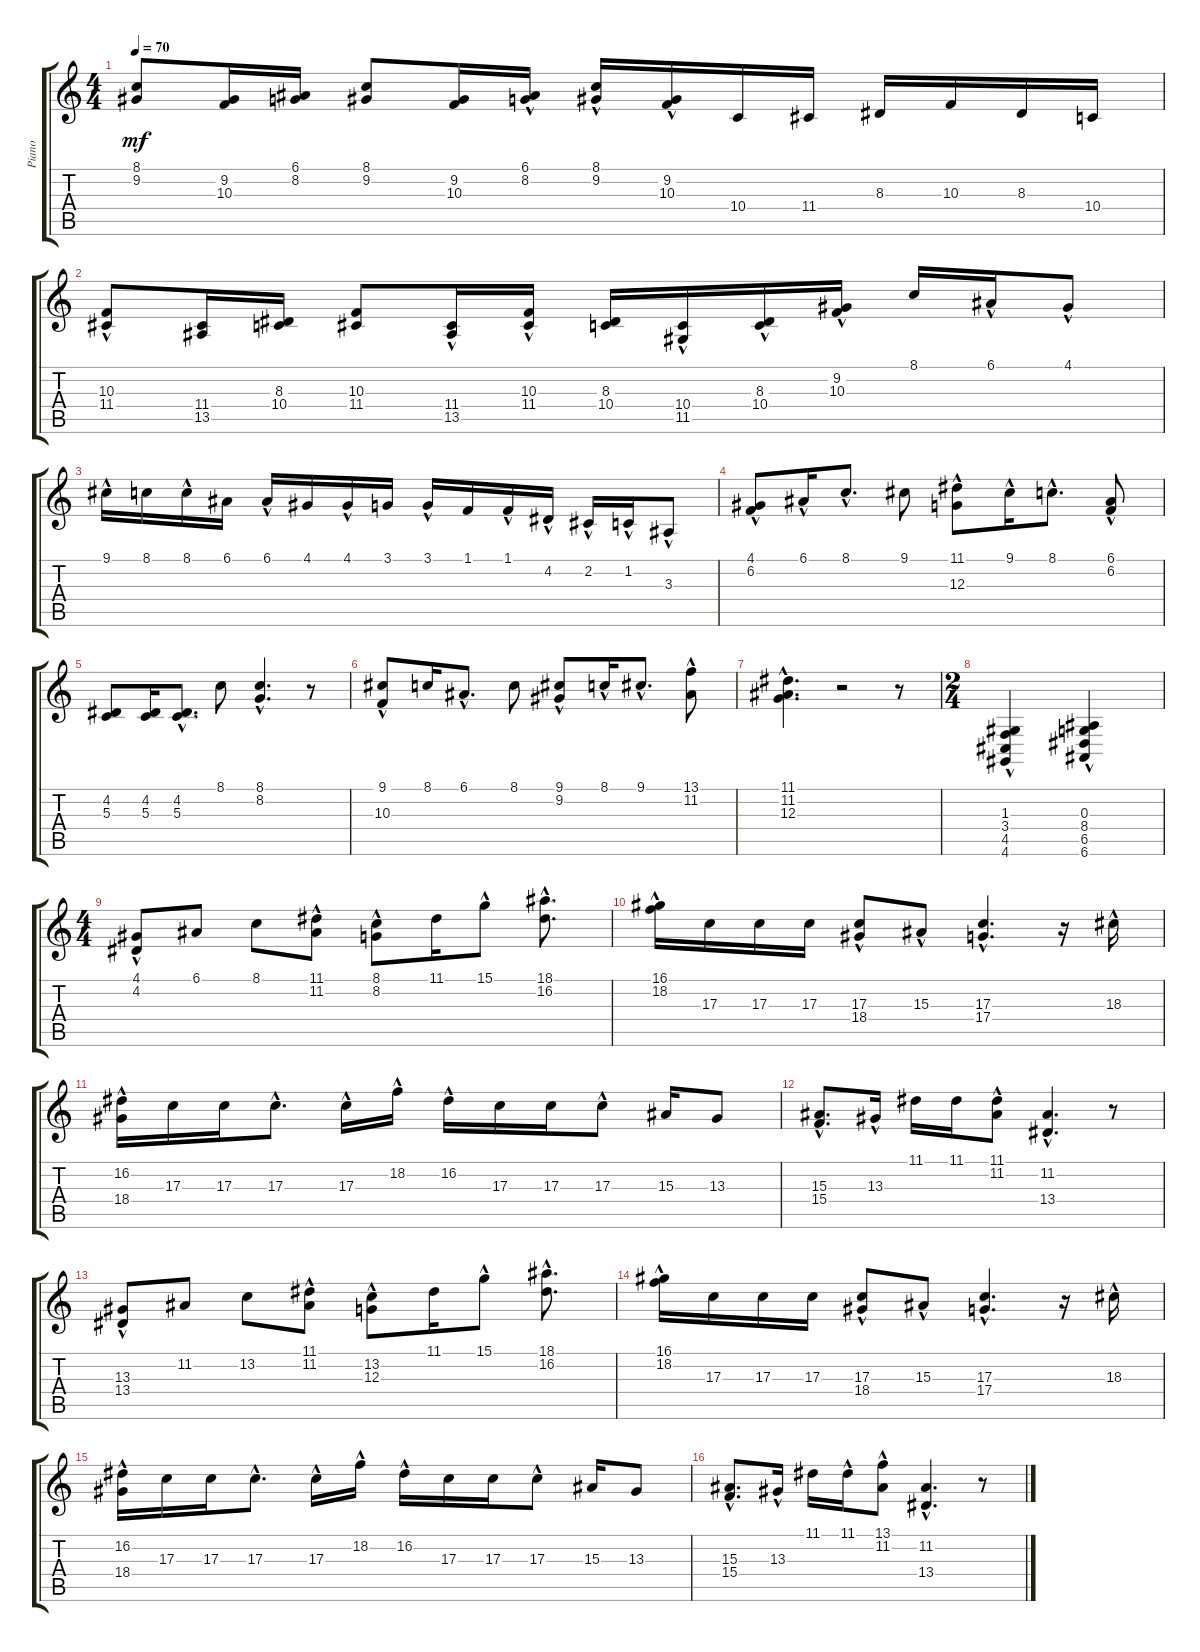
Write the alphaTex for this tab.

\track ("Piano" "Piano") {instrument acousticgrandpiano}
\staff {score tabs}
\tuning (E4 B3 G3 D3 A2 E2) {hide}
\ts (4 4)
\tempo 70
\clef g2
\ks c
(8.1 9.2).8{dy mf} (9.2 10.3).16 (6.1 8.2).16 (8.1 9.2).8 (9.2 10.3).16 (6.1{hac} 8.2{hac}).16 (8.1{hac} 9.2).16 (9.2{hac} 10.3{hac}).16 10.4.16 11.4.16 8.3.16 10.3.16 8.3.16 10.4.16 |
(10.3{hac} 11.4).8 (11.4 13.5).16 (8.3 10.4).16 (10.3 11.4).8 (11.4 13.5{hac}).16 (10.3{hac} 11.4{hac}).16 (8.3 10.4).16 (10.4 11.5{hac}).16 (8.3{hac} 10.4{hac}).16 (9.2 10.3{hac}).16 8.1.16 6.1{hac}.16 4.1{hac}.8 |
9.1{hac}.16 8.1.16 8.1{hac}.16 6.1.16 6.1{hac}.16 4.1.16 4.1{hac}.16 3.1.16 3.1{hac}.16 1.1.16 1.1{hac}.16 4.2{hac}.16 2.2{hac}.16 1.2{hac}.16 3.3{hac}.8 |
(4.1{hac} 6.2{hac}).8 6.1{hac}.16 8.1{hac}.8{d} 9.1.8 (11.1{hac} 12.3{hac}).8 9.1{hac}.16 8.1{hac}.8{d} (6.1{hac} 6.2{hac}).8 |
(4.2 5.3).8 (4.2 5.3).16 (4.2{hac} 5.3{hac}).8{d} 8.1.8 (8.1{hac} 8.2{hac}).4{d} r.8 |
(9.1{hac} 10.3{hac}).8 8.1.16 6.1{hac}.8{d} 8.1.8 (9.1 9.2{hac}).8 8.1{hac}.16 9.1{hac}.8{d} (13.1{hac} 11.2).8 |
(11.1{hac} 11.2{hac} 12.3{hac}).4{d} r.2 r.8 |
\ts (2 4)
(1.3{hac} 3.4{hac} 4.5{hac} 4.6{hac}).4 (0.3{hac} 8.4{hac} 6.5{hac} 6.6{hac}).4 |
\ts (4 4)
(4.1{hac} 4.2{hac}).8 6.1.8 8.1.8 (11.1 11.2{hac}).8 (8.1{hac} 8.2{hac}).8 11.1.16 15.1{hac}.8 (18.1{hac} 16.2{hac}).8{d} |
(16.1{hac} 18.2{hac}).16 17.3.16 17.3.16 17.3.16 (17.3 18.4{hac}).8 15.3{hac}.8 (17.3{hac} 17.4{hac}).4{d} r.16 18.3{hac}.16 |
(16.2{hac} 18.4{hac}).16 17.3.16 17.3.16 17.3{hac}.8{d} 17.3{hac}.16 18.2{hac}.16 16.2{hac}.16 17.3.16 17.3.16 17.3{hac}.8 15.3.16 13.3.8 |
(15.3{hac} 15.4{hac}).8{d} 13.3{hac}.16 11.1.16 11.1.16 (11.1{hac} 11.2).8 (11.2{hac} 13.4{hac}).4{d} r.8 |
(13.3{hac} 13.4{hac}).8 11.2.8 13.2.8 (11.1 11.2{hac}).8 (13.2{hac} 12.3{hac}).8 11.1.16 15.1{hac}.8 (18.1{hac} 16.2{hac}).8{d} |
(16.1{hac} 18.2{hac}).16 17.3.16 17.3.16 17.3.16 (17.3 18.4{hac}).8 15.3{hac}.8 (17.3{hac} 17.4{hac}).4{d} r.16 18.3{hac}.16 |
(16.2{hac} 18.4{hac}).16 17.3.16 17.3.16 17.3{hac}.8{d} 17.3{hac}.16 18.2{hac}.16 16.2{hac}.16 17.3.16 17.3.16 17.3{hac}.8 15.3.16 13.3.8 |
(15.3{hac} 15.4{hac}).8{d} 13.3{hac}.16 11.1.16 11.1{hac}.16 (13.1{hac} 11.2).8 (11.2{hac} 13.4{hac}).4{d} r.8
